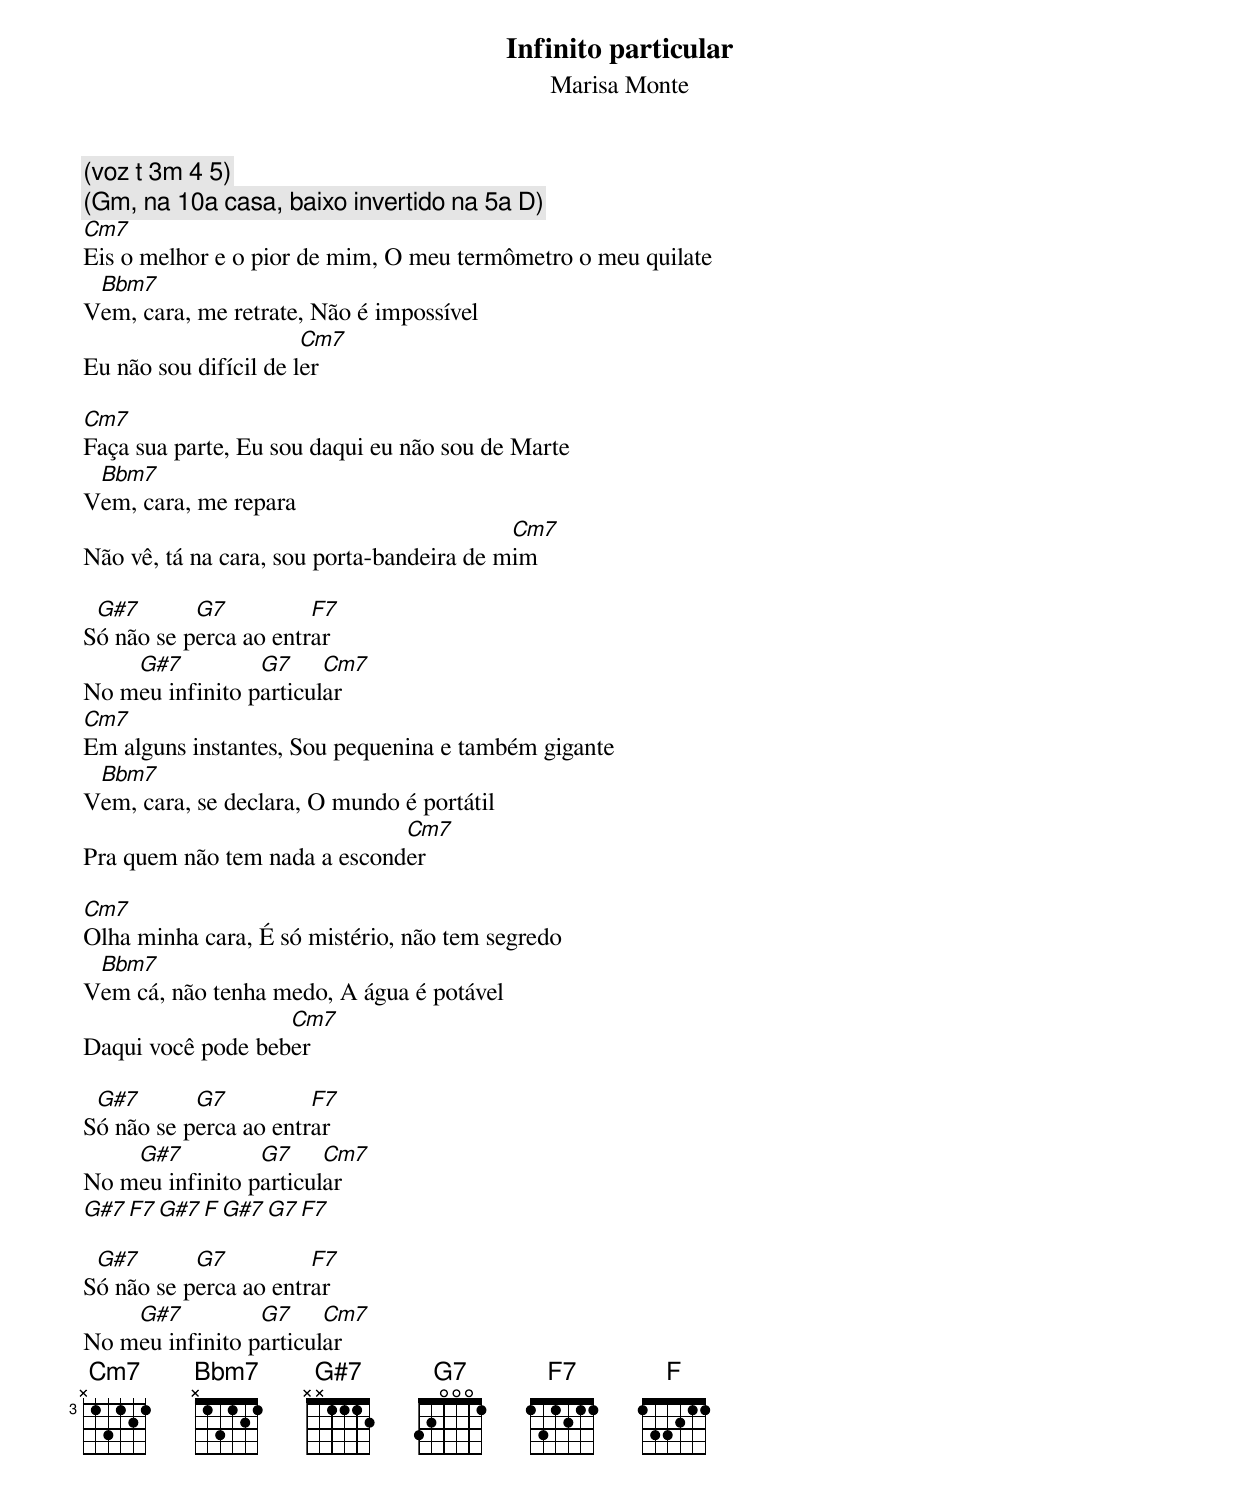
Infinito particular
Marisa Monte

 (voz t 3m 4 5)
(Gm, na 10a casa, baixo invertido na 5a D)
Cm7
Eis o melhor e o pior de mim, O meu termômetro o meu quilate
 Bbm7
Vem, cara, me retrate, Não é impossível
                       Cm7
Eu não sou difícil de ler

Cm7
Faça sua parte, Eu sou daqui eu não sou de Marte
 Bbm7
Vem, cara, me repara
                                           Cm7
Não vê, tá na cara, sou porta-bandeira de mim

 G#7       G7          F7
Só não se perca ao entrar
    G#7          G7     Cm7
No meu infinito particular
Cm7
Em alguns instantes, Sou pequenina e também gigante
 Bbm7
Vem, cara, se declara, O mundo é portátil
                              Cm7
Pra quem não tem nada a esconder

Cm7
Olha minha cara, É só mistério, não tem segredo
 Bbm7
Vem cá, não tenha medo, A água é potável
                   Cm7
Daqui você pode beber

 G#7       G7          F7
Só não se perca ao entrar
    G#7          G7     Cm7
No meu infinito particular
G#7  F7  G#7  F  G#7  G7  F7

 G#7       G7          F7
Só não se perca ao entrar
    G#7          G7     Cm7
No meu infinito particular
